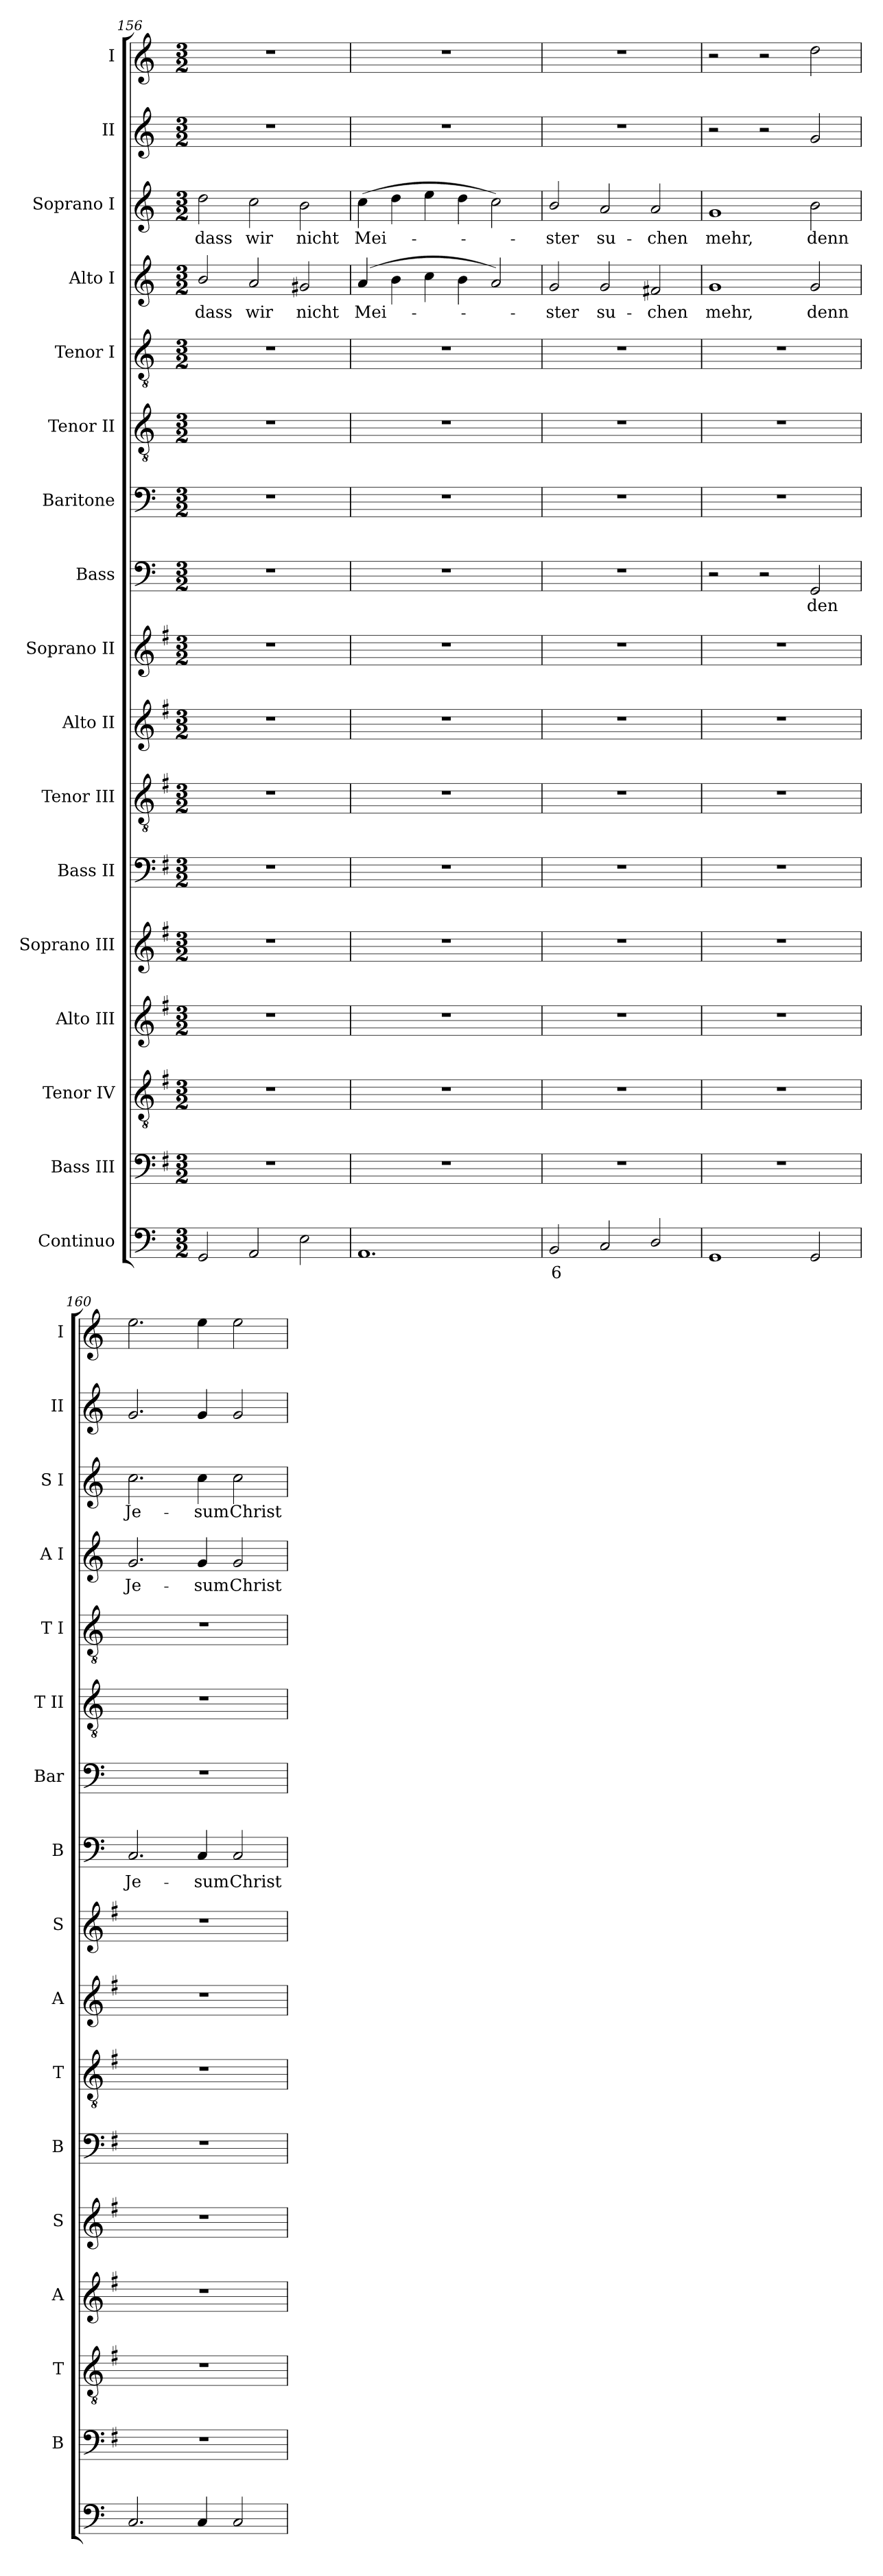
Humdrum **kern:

**kern	**text	**kern	**kern	**kern	**kern	**kern	**kern	**kern	**kern	**kern	**text	**kern	**kern	**kern	**kern	**text	**kern	**text	**kern	**kern
*part17	*part17	*part16	*part15	*part14	*part13	*part12	*part11	*part10	*part9	*part8	*part8	*part7	*part6	*part5	*part4	*part4	*part3	*part3	*part2	*part1
*staff17	*staff17	*staff16	*staff15	*staff14	*staff13	*staff12	*staff11	*staff10	*staff9	*staff8	*staff8	*staff7	*staff6	*staff5	*staff4	*staff4	*staff3	*staff3	*staff2	*staff1
*I"Continuo	*	*I"Bass III	*I"Tenor IV	*I"Alto III	*I"Soprano III	*I"Bass II	*I"Tenor III	*I"Alto II	*I"Soprano II	*I"Bass	*	*I"Baritone	*I"Tenor II	*I"Tenor I	*I"Alto I	*	*I"Soprano I	*	*I"II	*I"I
*	*	*I'B	*I'T	*I'A	*I'S	*I'B	*I'T	*I'A	*I'S	*I'B	*	*I'Bar	*I'T II	*I'T I	*I'A I	*	*I'S I	*	*I'II	*I'I
*clefF4	*	*clefF4	*clefGv2	*clefG2	*clefG2	*clefF4	*clefGv2	*clefG2	*clefG2	*clefF4	*	*clefF4	*clefGv2	*clefGv2	*clefG2	*	*clefG2	*	*clefG2	*clefG2
*	*	*ITrd4c7	*ITrd4c7	*ITrd4c7	*ITrd4c7	*ITrd4c7	*ITrd4c7	*ITrd4c7	*ITrd4c7	*	*	*	*	*	*	*	*	*	*	*
*k[]	*	*k[]	*k[]	*k[]	*k[]	*k[]	*k[]	*k[]	*k[]	*k[]	*	*k[]	*k[]	*k[]	*k[]	*	*k[]	*	*k[]	*k[]
*C:	*	*C:	*C:	*C:	*C:	*C:	*C:	*C:	*C:	*C:	*	*C:	*C:	*C:	*C:	*	*C:	*	*C:	*C:
*M3/2	*	*M3/2	*M3/2	*M3/2	*M3/2	*M3/2	*M3/2	*M3/2	*M3/2	*M3/2	*	*M3/2	*M3/2	*M3/2	*M3/2	*	*M3/2	*	*M3/2	*M3/2
=156	=156	=156	=156	=156	=156	=156	=156	=156	=156	=156	=156	=156	=156	=156	=156	=156	=156	=156	=156	=156
!	!	!	!	!	!	!	!	!	!	!LO:N:vis=1	!	!	!	!	!	!LO:LY:b	!	!LO:LY:b	!LO:N:vis=1	!LO:N:vis=1
2GG	.	1.r	1.r	1.r	1.r	1.r	1.r	1.r	1.r	1.r	.	1.r	1.r	1.r	2b/	dass	2dd	dass	1.r	1.r
!	!	!	!	!	!	!	!	!	!	!	!	!	!	!	!	!LO:LY:b	!	!LO:LY:b	!	!
2AA	.	.	.	.	.	.	.	.	.	.	.	.	.	.	2a	wir	2cc	wir	.	.
!	!	!	!	!	!	!	!	!	!	!	!	!	!	!	!	!LO:LY:b	!	!LO:LY:b	!	!
2E	.	.	.	.	.	.	.	.	.	.	.	.	.	.	2g#X	nicht	2b	nicht	.	.
=157	=157	=157	=157	=157	=157	=157	=157	=157	=157	=157	=157	=157	=157	=157	=157	=157	=157	=157	=157	=157
!	!	!	!	!	!	!	!	!	!	!LO:N:vis=1	!	!	!	!	!	!LO:LY:b	!	!LO:LY:b	!LO:N:vis=1	!LO:N:vis=1
1.AA	.	1.r	1.r	1.r	1.r	1.r	1.r	1.r	1.r	1.r	.	1.r	1.r	1.r	(>4a	Mei-	(>4cc	Mei-	1.r	1.r
.	.	.	.	.	.	.	.	.	.	.	.	.	.	.	4b	.	4dd	.	.	.
.	.	.	.	.	.	.	.	.	.	.	.	.	.	.	4cc	.	4ee	.	.	.
.	.	.	.	.	.	.	.	.	.	.	.	.	.	.	4b	.	4dd	.	.	.
.	.	.	.	.	.	.	.	.	.	.	.	.	.	.	2a)	.	2cc)	.	.	.
=158	=158	=158	=158	=158	=158	=158	=158	=158	=158	=158	=158	=158	=158	=158	=158	=158	=158	=158	=158	=158
!	!LO:LY:b	!	!	!	!	!	!	!	!	!LO:N:vis=1	!	!	!	!	!	!LO:LY:b	!	!LO:LY:b	!LO:N:vis=1	!LO:N:vis=1
2BB	6	1.r	1.r	1.r	1.r	1.r	1.r	1.r	1.r	1.r	.	1.r	1.r	1.r	2g	ster	2b/	ster	1.r	1.r
!	!	!	!	!	!	!	!	!	!	!	!	!	!	!	!	!LO:LY:b	!	!LO:LY:b	!	!
2C	.	.	.	.	.	.	.	.	.	.	.	.	.	.	2g	su-	2a	su-	.	.
!	!	!	!	!	!	!	!	!	!	!	!	!	!	!	!	!LO:LY:b	!	!LO:LY:b	!	!
2D/	.	.	.	.	.	.	.	.	.	.	.	.	.	.	2f#X	-chen	2a	-chen	.	.
=159	=159	=159	=159	=159	=159	=159	=159	=159	=159	=159	=159	=159	=159	=159	=159	=159	=159	=159	=159	=159
!	!	!	!	!	!	!	!	!	!	!	!	!	!	!	!	!LO:LY:b	!	!LO:LY:b	!	!
1GG	.	1.r	1.r	1.r	1.r	1.r	1.r	1.r	1.r	2r	.	1.r	1.r	1.r	1g	mehr,	1g	mehr,	2r	2r
.	.	.	.	.	.	.	.	.	.	2r	.	.	.	.	.	.	.	.	2r	2r
!	!	!	!	!	!	!	!	!	!	!	!LO:LY:b	!	!	!	!	!LO:LY:b	!	!LO:LY:b	!	!
2GG	.	.	.	.	.	.	.	.	.	2GG	den	.	.	.	2g	denn	2b	denn	2g	2dd
=160	=160	=160	=160	=160	=160	=160	=160	=160	=160	=160	=160	=160	=160	=160	=160	=160	=160	=160	=160	=160
!	!	!	!	!	!	!	!	!	!	!	!LO:LY:b	!	!	!	!	!LO:LY:b	!	!LO:LY:b	!	!
2.C	.	1.r	1.r	1.r	1.r	1.r	1.r	1.r	1.r	2.C	Je-	1.r	1.r	1.r	2.g	Je-	2.cc	Je-	2.g	2.ee
!	!	!	!	!	!	!	!	!	!	!	!LO:LY:b	!	!	!	!	!LO:LY:b	!	!LO:LY:b	!	!
4C	.	.	.	.	.	.	.	.	.	4C	-sum	.	.	.	4g	-sum	4cc	-sum	4g	4ee
!	!	!	!	!	!	!	!	!	!	!	!LO:LY:b	!	!	!	!	!LO:LY:b	!	!LO:LY:b	!	!
2C	.	.	.	.	.	.	.	.	.	2C	Christ	.	.	.	2g	Christ	2cc	Christ	2g	2ee
=	=	=	=	=	=	=	=	=	=	=	=	=	=	=	=	=	=	=	=	=
*-	*-	*-	*-	*-	*-	*-	*-	*-	*-	*-	*-	*-	*-	*-	*-	*-	*-	*-	*-	*-
